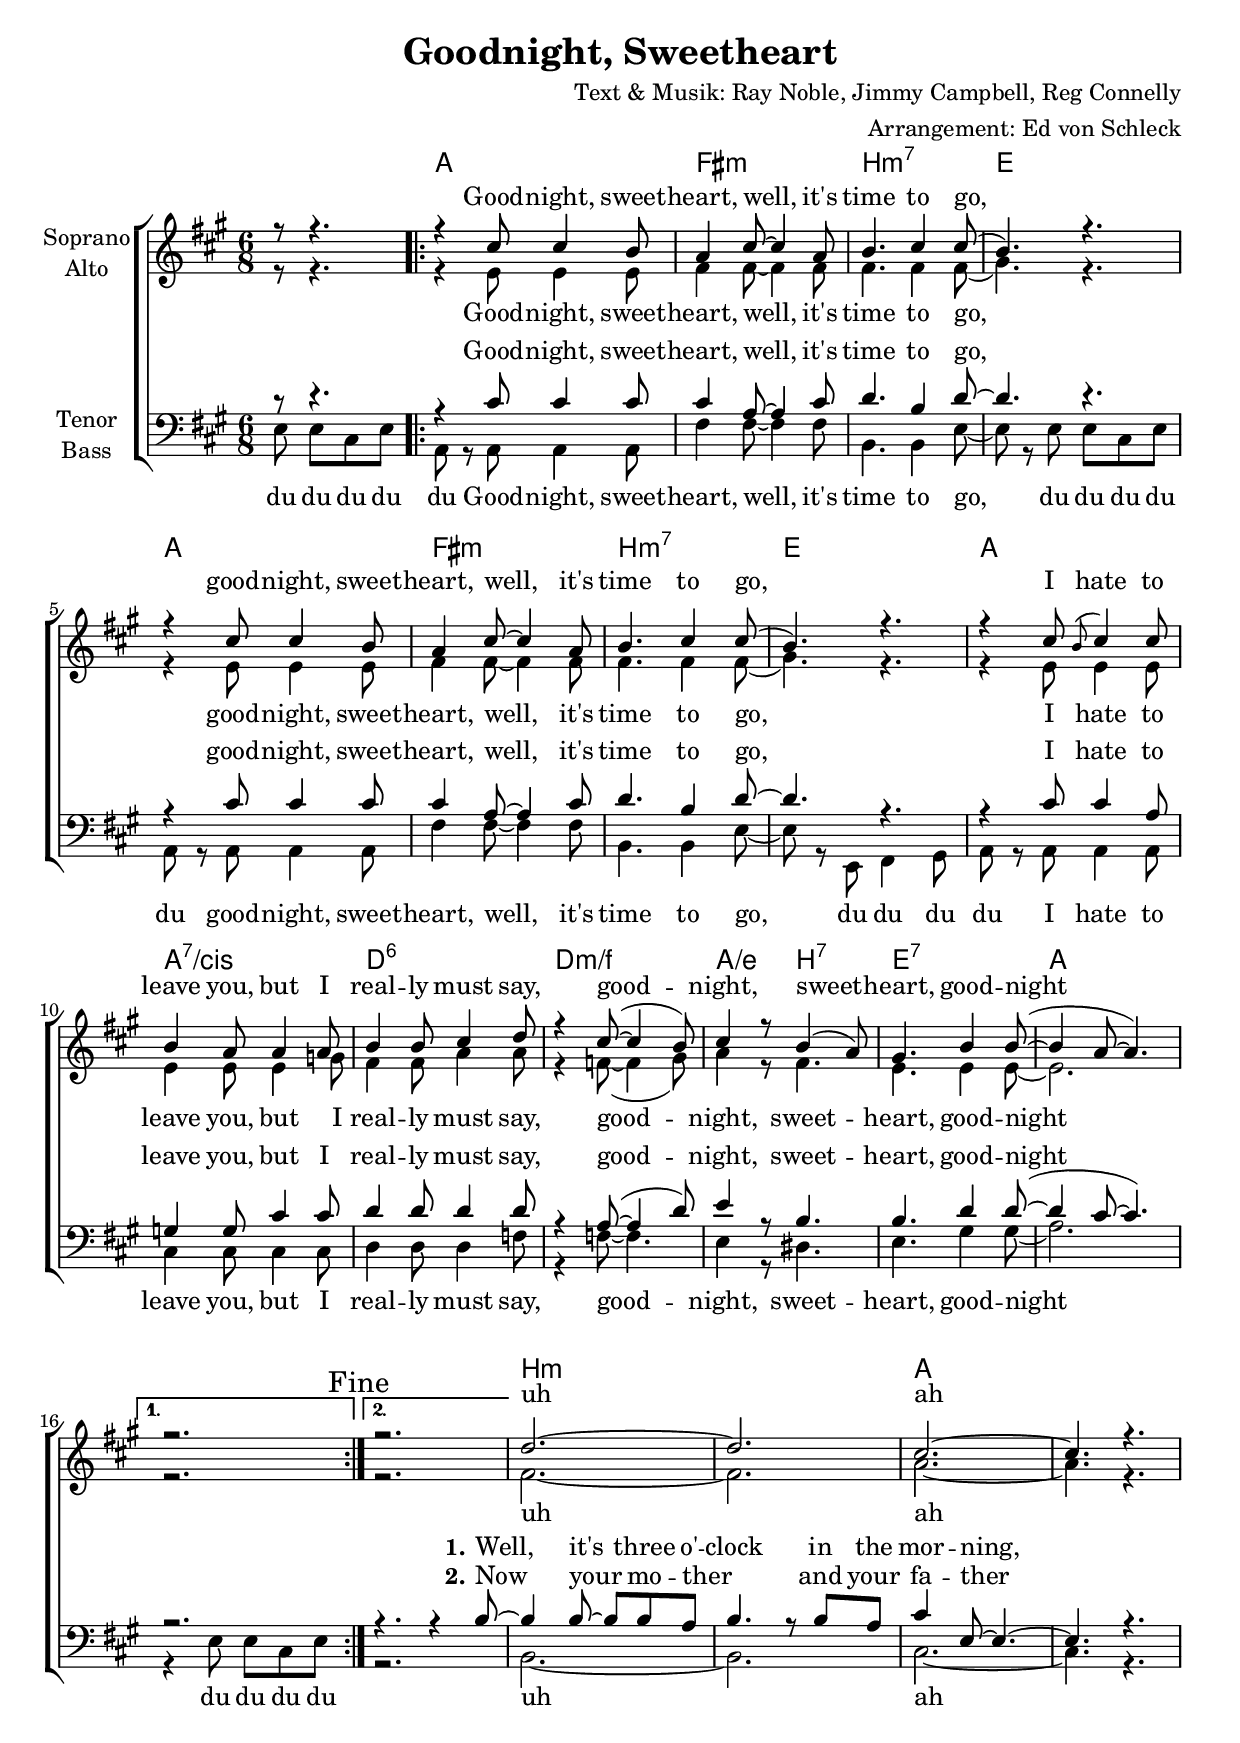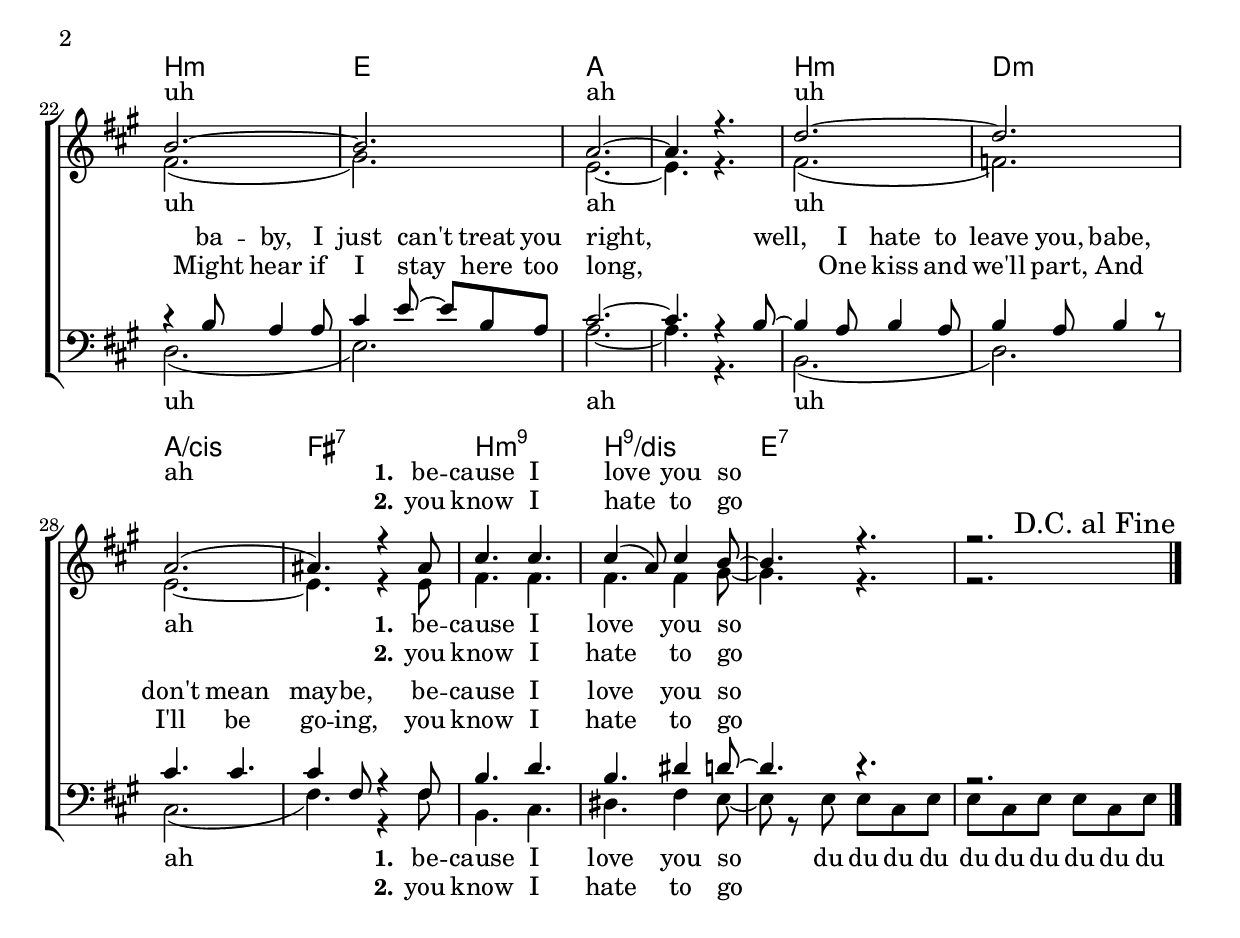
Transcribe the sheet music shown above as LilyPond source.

\version "2.16.0"

\header {
  title = "Goodnight, Sweetheart"
  composer = "Text & Musik: Ray Noble, Jimmy Campbell, Reg Connelly"
  arranger = "Arrangement: Ed von Schleck"
}

global = {
  \key a \major
  \time 6/8
  \partial 2
}

dcaf = { 
  \once \override Score.RehearsalMark #'break-visibility = #end-of-line-visible
  \once \override Score.RehearsalMark #'self-alignment-X = #RIGHT
  \mark "D.C. al Fine"
}

chordNames = \chordmode {
  \global
  \germanChords
  s2
  a2. fis:m b:m7 e
  a2. fis:m b:m7 e
  a2. a:7/cis d:6 d:m/f
  a4./e b:7 e2.:7 a2.*2 s2.
  
  b2.*2:m a b2.:m e a2.*2
  b2.:m d:m a/cis fis:7
  b:m9 b:9/dis e2.*2:7
  
}

soprano = \relative c'' {
  \global
  r8 r4.
  \repeat volta 2 {
    r4 cis8 cis4 b8
    a4 cis8~ cis4 a8
    b4. cis4 cis8(
    b4.) r
    
    r4 cis8 cis4 b8
    a4 cis8~ cis4 a8
    b4. cis4 cis8(
    b4.) r
    
    r4 cis8 \appoggiatura b8 cis4 cis8
    b4 a8 a4 a8
    b4 b8 cis4 d8
    r4 cis8~( cis4 b8)
    
    cis4 r8 b4( a8)
    gis4. b4 b8~(
    b4 a8~ a4.)
  } \alternative {
    { r2. \mark "Fine" } 
    { r2. }
  }
  
  d2.~
  d
  cis~
  cis4. r
  b2.~
  b
  a~
  a4. r
  
  d2.~
  d
  a2.(
  ais4.) r4 ais8
  
  cis4. cis
  cis4( a8) cis4 b8~
  b4. r
  r2.
  
  \bar "|."\dcaf
}

alto = \relative c' {
  \global
  r8 r4.
  \repeat volta 2 {
    r4 e8 e4 e8
    fis4 fis8~ fis4 fis8
    fis4. fis4 fis8(
    gis4.) r
    
    r4 e8 e4 e8
    fis4 fis8~ fis4 fis8
    fis4. fis4 fis8(
    gis4.) r
    
    r4 e8 e4 e8
    e4 e8 e4 g8
    fis4 fis8 a4 a8
    r4 f8~( f4 gis8)
    
    a4 r8 fis4.
    e4. e4 e8~
    e2.
  } \alternative {
    { r2. }
    { r2. }
  }
  
  fis2.~
  fis
  a~
  a4. r
  fis2.(
  gis)
  e2.~
  e4. r
  
  fis2.(
  f)
  e~
  e4. r4 e8
  
  fis4. fis
  fis fis4 gis8~
  gis4. r
  r2.
}

tenor = \relative c' {
  \global
  r8 r4.
  \repeat volta 2 {
    r4 cis8 cis4 cis8
    cis4 a8~ a4 cis8
    d4. b4 d8~
    d4. r
    
    r4 cis8 cis4 cis8
    cis4 a8~ a4 cis8
    d4. b4 d8~
    d4. r
    
    r4 cis8 cis4 a8
    g4 g8 cis4 cis8
    d4 d8 d4 d8
    r4 a8~( a4 d8)
    
    e4 r8 b4.
    b4. d4 d8~(
    d4 cis8~ cis4.)
  } \alternative {
    { r2. }
    { r4. r4 b8~}
  }
  
  b4 b8~ b b a 
  b4. r8 b a
  cis4 e,8~ e4.~
  e4. r
  
  r4 b'8 a4 a8
  cis4 e8~ e b a
  cis2.~
  cis4. r4 b8~
  
  b4 a8 b4 a8
  b4 a8 b4 r8
  cis4. cis
  cis4 fis,8 r4 fis8
  
  b4. d
  b dis4 d8~
  d4. r
  r2.
}

bass = \relative c {
  \global
  e8 e cis e
  
  \repeat volta 2 {
    a,8 r a8 a4 a8
    fis'4 fis8~ fis4 fis8
    b,4. b4 e8~
    e8 r e e cis e
    
    a,8 r a8 a4 a8
    fis'4 fis8~ fis4 fis8
    b,4. b4 e8~
    e8 r e, fis4 gis8
    
    a8 r a a4 a8
    cis4 cis8 cis4 cis8
    d4 d8 d4 f8
    r4 f8~ f4.
    
    e4 r8 dis4.
    e4. gis4 gis8(
    a2.)
  } \alternative {
    { r4 e8 e cis e }
    { r2. }
  }
  
  b2.~
  b
  cis~
  cis4. r
  
  d2.(
  e)
  a~
  a4. r
  
  b,2.(
  d)
  cis(
  fis4.) r4 fis8
  
  b,4. cis 
  dis fis4 e8~
  e r e e cis e
  e cis e e cis e
  
}

chorus = \lyricmode {
  Good -- night, sweet -- heart, well, it's time to go,
  good -- night, sweet -- heart, well, it's time to go,
  I hate to leave you, but I real -- ly must say,
  good -- night, sweet -- heart, good -- night
}

sopranoVerse = \lyricmode {
  \chorus
  uh ah
  uh ah
  uh ah
  \set stanza = "1." 
  be -- cause I love you so
}

sopranoVerseTwo = \lyricmode {
   _ _ _ _ _ _ _ _ _ _ _ _ _ _ _ _ _ _
  _ _ _ _ _ _ _ _ _ _ _ _ _ _ _ _ _ 
  _ _ _ _ _ _ 
  \set stanza = "2." 
  you know I hate to go
}

altoVerse = \lyricmode {
  \chorus
  uh ah
  uh ah
  uh ah
  \set stanza = "1." 
  be -- cause I love you so
}

altoVerseTwo = \lyricmode {
  _ _ _ _ _ _ _ _ _ _ _ _ _ _ _ _ _ _
  _ _ _ _ _ _ _ _ _ _ _ _ _ _ _ _ _ 
  _ _ _ _ _ _ 
  \set stanza = "2." 
  you know I hate to go
}

tenorVerse = \lyricmode {
  \chorus
  \set stanza = "1." 
  Well, it's three o' -- clock in the mor -- ning,
  ba -- by, I just can't treat you right,
  well, I hate to leave you, babe,
  don't mean may -- be, be -- cause I love you so
}

tenorVerseTwo = \lyricmode {
  _ _ _ _ _ _ _ _ _ _ _ _ _ _ _ _ _ _
  _ _ _ _ _ _ _ _ _ _ _ _ _ _ _ _ _ 
  \set stanza = "2." Now your mo -- ther _ and your fa -- ther
  Might hear if I stay here too long,
  _ One kiss and we'll part,
  And I'll be go -- ing,
  you know I hate to go
}

bassVerse = \lyricmode {
  du du du du du
  Good -- night, sweet -- heart, well, it's time to go,
  du du du du du
  good -- night, sweet -- heart, well, it's time to go,
  du du du du
  I hate to leave you, but I real -- ly must say,
  good -- night, sweet -- heart, good -- night
  
  du du du du 
  
  uh ah
  uh ah
  uh ah
  \set stanza = "1." 
  be -- cause I love you so
  
  du du du du du du du du du du du
}

bassVerseTwo = \lyricmode {
  _ _ _ _ _ _ _ _ _ _ _ _ _ _ _ 
  _ _ _ _ _ _ _ _ _ _ _ _ _ _ _
  _ _ _ _ _ _ _ _ _ _ _ _ _ _ 
  _ _ _ _ _ _ _ _ 
  _ _ _ _ _ _ _
  \set stanza = "2." 
  you know I hate to go

}

chordsPart = \new ChordNames \chordNames

choirPart = \new ChoirStaff <<
  \new Staff = "sa" \with {
    instrumentName = \markup \center-column { "Soprano" "Alto" }
  } <<
    \new Voice = "soprano" { \voiceOne \soprano }
    \new Voice = "alto" { \voiceTwo \alto }
  >>
  \new Lyrics \with {
    alignAboveContext = "sa"
    \override VerticalAxisGroup #'staff-affinity = #DOWN
  } \lyricsto "soprano" \sopranoVerse
  \new Lyrics \with {
    alignAboveContext = "sa"
    \override VerticalAxisGroup #'staff-affinity = #DOWN
  } \lyricsto "soprano" \sopranoVerseTwo
  \new Lyrics \lyricsto "alto" \altoVerse
  \new Lyrics \lyricsto "alto" \altoVerseTwo
  \new Staff = "tb" \with {
    instrumentName = \markup \center-column { "Tenor" "Bass" }
  } <<
    \clef bass
    \new Voice = "tenor" { \voiceOne \tenor }
    \new Voice = "bass" { \voiceTwo \bass }
  >>
  \new Lyrics \with {
    alignAboveContext = "tb"
    \override VerticalAxisGroup #'staff-affinity = #DOWN
  } \lyricsto "tenor" \tenorVerse
  \new Lyrics \with {
    alignAboveContext = "tb"
    \override VerticalAxisGroup #'staff-affinity = #DOWN
  } \lyricsto "tenor" \tenorVerseTwo
  \new Lyrics \lyricsto "bass" \bassVerse
  \new Lyrics \lyricsto "bass" \bassVerseTwo
>>

\score {
  <<
    \chordsPart
    \choirPart
  >>
  \layout { }
  \midi {
    \context {
      \Score
      tempoWholesPerMinute = #(ly:make-moment 100 4)
    }
  }
}
